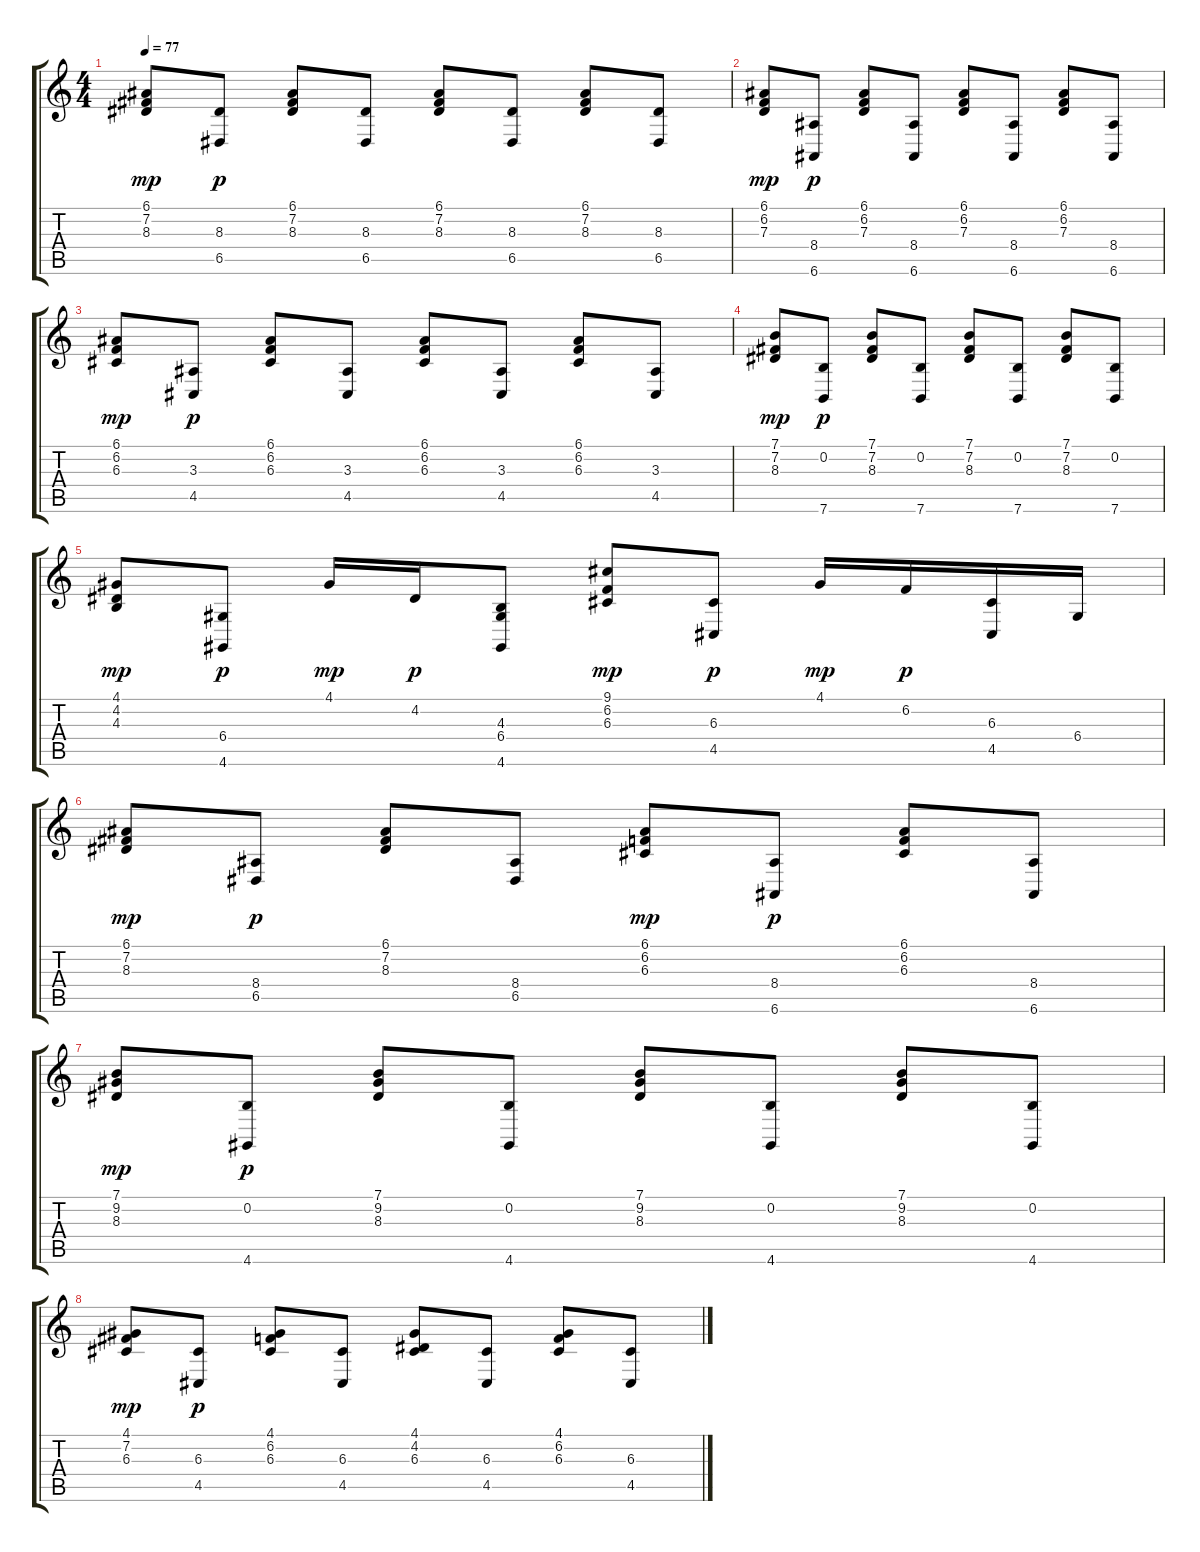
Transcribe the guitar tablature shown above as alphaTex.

\track "" {instrument acousticgrandpiano}
\staff {score tabs}
\tuning (E4 B3 G3 D3 A2 E2) {hide}
\ts (4 4)
\tempo 77
\clef g2
\ks c
(6.1 7.2 8.3).8{dy mp} (8.3 6.5).8{dy p} (6.1 7.2 8.3).8 (8.3 6.5).8 (6.1 7.2 8.3).8 (8.3 6.5).8 (6.1 7.2 8.3).8 (8.3 6.5).8 |
(6.1 6.2 7.3).8{dy mp} (8.4 6.6).8{dy p} (6.1 6.2 7.3).8 (8.4 6.6).8 (6.1 6.2 7.3).8 (8.4 6.6).8 (6.1 6.2 7.3).8 (8.4 6.6).8 |
(6.1 6.2 6.3).8{dy mp} (3.3 4.5).8{dy p} (6.1 6.2 6.3).8 (3.3 4.5).8 (6.1 6.2 6.3).8 (3.3 4.5).8 (6.1 6.2 6.3).8 (3.3 4.5).8 |
(7.1 7.2 8.3).8{dy mp} (0.2 7.6).8{dy p} (7.1 7.2 8.3).8 (0.2 7.6).8 (7.1 7.2 8.3).8 (0.2 7.6).8 (7.1 7.2 8.3).8 (0.2 7.6).8 |
(4.1 4.2 4.3).8{dy mp} (6.4 4.6).8{dy p} 4.1.16{dy mp} 4.2.16{dy p} (4.3 6.4 4.6).8 (9.1 6.2 6.3).8{dy mp} (6.3 4.5).8{dy p} 4.1.16{dy mp} 6.2.16{dy p} (6.3 4.5).16 6.4.16 |
(6.1 7.2 8.3).8{dy mp} (8.4 6.5).8{dy p} (6.1 7.2 8.3).8 (8.4 6.5).8 (6.1 6.2 6.3).8{dy mp} (8.4 6.6).8{dy p} (6.1 6.2 6.3).8 (8.4 6.6).8 |
(7.1 9.2 8.3).8{dy mp} (0.2 4.6).8{dy p} (7.1 9.2 8.3).8 (0.2 4.6).8 (7.1 9.2 8.3).8 (0.2 4.6).8 (7.1 9.2 8.3).8 (0.2 4.6).8 |
(4.1 7.2 6.3).8{dy mp} (6.3 4.5).8{dy p} (4.1 6.2 6.3).8 (6.3 4.5).8 (4.1 4.2 6.3).8 (6.3 4.5).8 (4.1 6.2 6.3).8 (6.3 4.5).8
